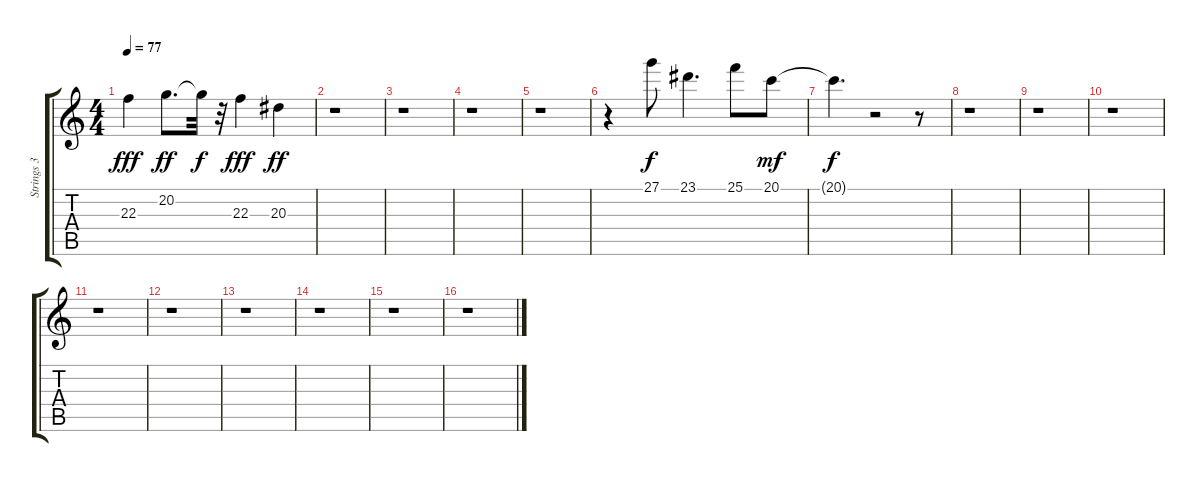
\track ("Strings 3" "Strings 3") {instrument stringensemble1}
\staff {score tabs}
\tuning (E4 B3 G3 D3 A2 E2) {hide}
\ts (4 4)
\tempo 77
\clef g2
\ks c
22.3.4{dy fff} 20.2.8{d dy ff} 20.2{t}.32{dy f} r.32 22.3.4{dy fff} 20.3.4{dy ff} |
r.1 |
r.1 |
r.1 |
r.1 |
r.4 27.1.8{dy f volume 10} 23.1.4{d volume 10} 25.1.8{volume 9} 20.1.8{dy mf volume 9} |
20.1{t}.4{d dy f} r.2 r.8 |
r.1 |
r.1 |
r.1 |
r.1 |
r.1 |
r.1 |
r.1 |
r.1 |
r.1
